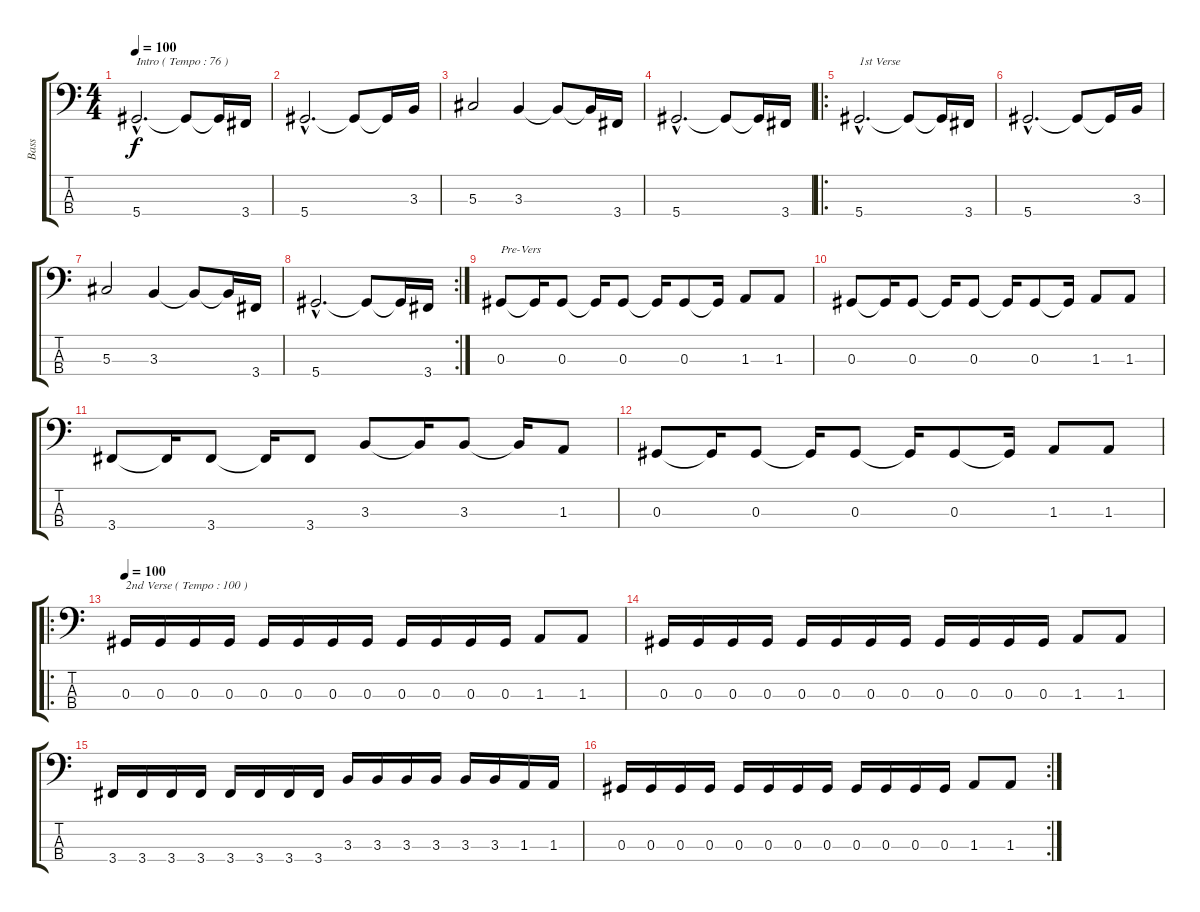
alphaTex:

\track ("Bass" "Bass") {instrument slapbass2}
\staff {score tabs}
\tuning (Gb2 Db2 Ab1 Eb1) {hide}
\ts (4 4)
\tempo 100
\tempo 76
\tempo 100
\clef f4
\ks c
5.4{hac}.2{d txt "Intro ( Tempo : 76 )" dy f instrument slapbass2} 5.4{t}.8 5.4{t}.16 3.4.16 |
5.4{hac}.2{d} 5.4{t}.8 5.4{t}.16 3.3.16 |
5.3.2 3.3.4 3.3{t}.8 3.3{t}.16 3.4.16 |
5.4{hac}.2{d} 5.4{t}.8 5.4{t}.16 3.4.16 |
\ro
5.4{hac}.2{d txt "1st Verse"} 5.4{t}.8 5.4{t}.16 3.4.16 |
5.4{hac}.2{d} 5.4{t}.8 5.4{t}.16 3.3.16 |
5.3.2 3.3.4 3.3{t}.8 3.3{t}.16 3.4.16 |
\rc 2
5.4{hac}.2{d} 5.4{t}.8 5.4{t}.16 3.4.16 |
0.3.8{txt "Pre-Vers"} 0.3{t}.16 0.3.8 0.3{t}.16 0.3.8 0.3{t}.16 0.3.8 0.3{t}.16 1.3.8 1.3.8 |
0.3.8 0.3{t}.16 0.3.8 0.3{t}.16 0.3.8 0.3{t}.16 0.3.8 0.3{t}.16 1.3.8 1.3.8 |
3.4.8 3.4{t}.16 3.4.8 3.4{t}.16 3.4.8 3.3.8 3.3{t}.16 3.3.8 3.3{t}.16 1.3.8 |
0.3.8 0.3{t}.16 0.3.8 0.3{t}.16 0.3.8 0.3{t}.16 0.3.8 0.3{t}.16 1.3.8 1.3.8 |
\ro
\tempo 100
0.3.16{txt "2nd Verse ( Tempo : 100 )"} 0.3.16 0.3.16 0.3.16 0.3.16 0.3.16 0.3.16 0.3.16 0.3.16 0.3.16 0.3.16 0.3.16 1.3.8 1.3.8 |
0.3.16 0.3.16 0.3.16 0.3.16 0.3.16 0.3.16 0.3.16 0.3.16 0.3.16 0.3.16 0.3.16 0.3.16 1.3.8 1.3.8 |
3.4.16 3.4.16 3.4.16 3.4.16 3.4.16 3.4.16 3.4.16 3.4.16 3.3.16 3.3.16 3.3.16 3.3.16 3.3.16 3.3.16 1.3.16 1.3.16 |
\rc 2
0.3.16 0.3.16 0.3.16 0.3.16 0.3.16 0.3.16 0.3.16 0.3.16 0.3.16 0.3.16 0.3.16 0.3.16 1.3.8 1.3.8
